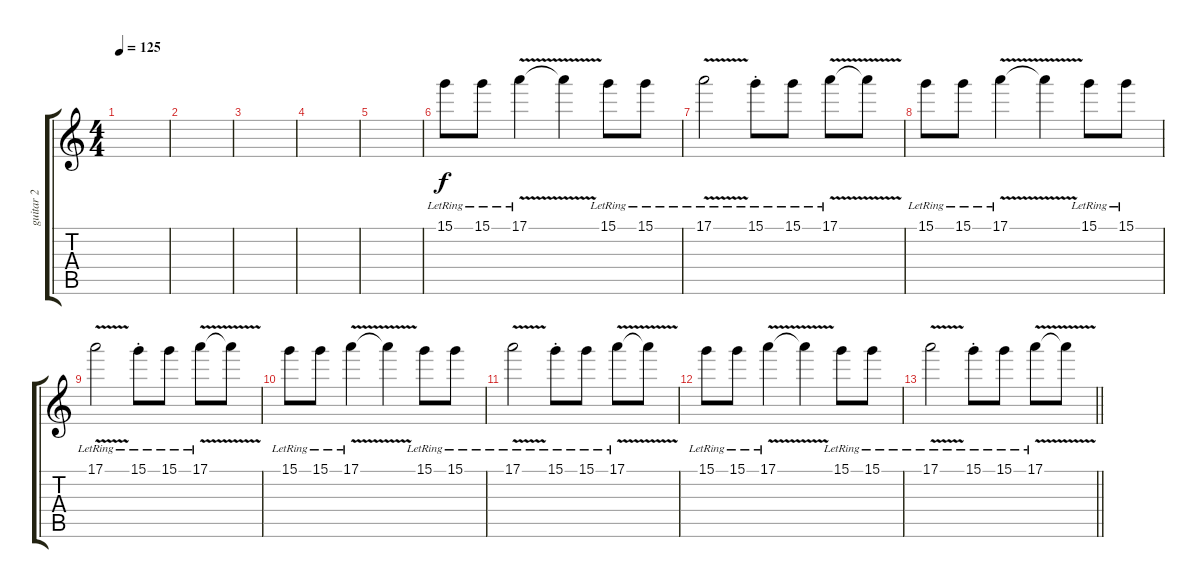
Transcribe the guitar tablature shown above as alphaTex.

\track ("guitar 2" "guitar 2") {instrument electricguitarjazz}
\staff {score tabs}
\tuning (E4 B3 G3 D3 A2 E2) {hide}
\ts (4 4)
\tempo 125
\clef g2
\ks c
|
|
|
|
|
15.1{lr}.8 15.1{lr}.8 17.1{v lr}.4 17.1{t}.4 15.1{lr}.8 15.1{lr}.8 |
17.1{v lr}.2 15.1{st lr}.8 15.1{lr}.8 17.1{v lr}.8 17.1{t}.8 |
15.1{lr}.8 15.1{lr}.8 17.1{v lr}.4 17.1{t}.4 15.1{lr}.8 15.1{lr}.8 |
17.1{v lr}.2 15.1{st lr}.8 15.1{lr}.8 17.1{v lr}.8 17.1{t}.8 |
15.1{lr}.8 15.1{lr}.8 17.1{v lr}.4 17.1{t}.4 15.1{lr}.8 15.1{lr}.8 |
17.1{v lr}.2 15.1{st lr}.8 15.1{lr}.8 17.1{v lr}.8 17.1{t}.8 |
15.1{lr}.8 15.1{lr}.8 17.1{v lr}.4 17.1{t}.4 15.1{lr}.8 15.1{lr}.8 |
\barLineRight lightlight
17.1{v lr}.2 15.1{st lr}.8 15.1{lr}.8 17.1{v lr}.8 17.1{t}.8
